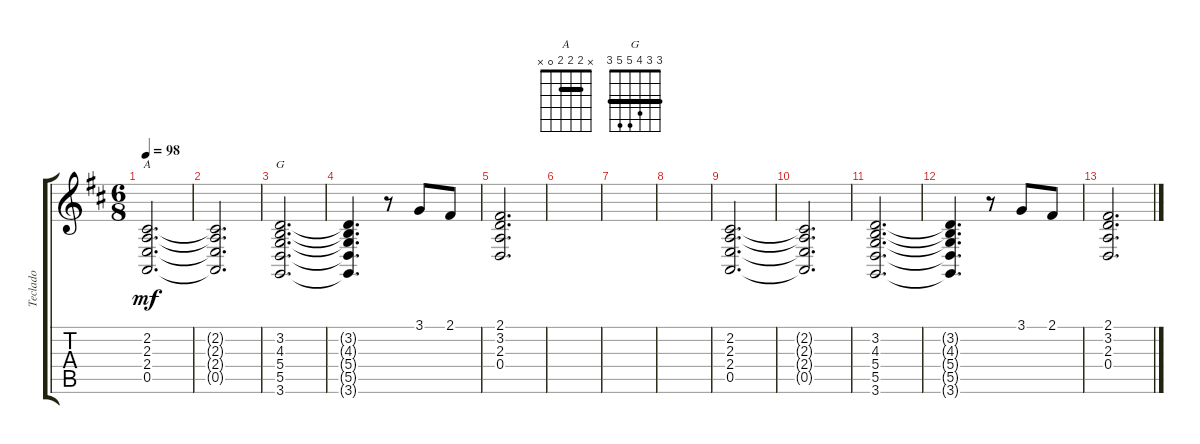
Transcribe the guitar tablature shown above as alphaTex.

\track ("Teclado" "Teclado") {instrument honkytonkpiano}
\staff {score tabs}
\tuning (E4 B3 G3 D3 A2 E2) {hide}
\chord ("A" x 2 2 2 0 x) {barre 2}
\chord ("G" 3 3 4 5 5 3) {barre 3}
\ts (6 8)
\tempo 98
\clef g2
\ks d
(2.2 2.3 2.4 0.5).2{d ch "A" dy mf} |
(2.2{t} 2.3{t} 2.4{t} 0.5{t}).2{d} |
(3.2 4.3 5.4 5.5 3.6).2{d ch "G"} |
(3.2{t} 4.3{t} 5.4{t} 5.5{t} 3.6{t}).4{d} r.8 3.1.8 2.1.8 |
(2.1 3.2 2.3 0.4).2{d} |
|
|
|
(2.2 2.3 2.4 0.5).2{d} |
(2.2{t} 2.3{t} 2.4{t} 0.5{t}).2{d} |
(3.2 4.3 5.4 5.5 3.6).2{d} |
(3.2{t} 4.3{t} 5.4{t} 5.5{t} 3.6{t}).4{d} r.8 3.1.8 2.1.8 |
(2.1 3.2 2.3 0.4).2{d}
